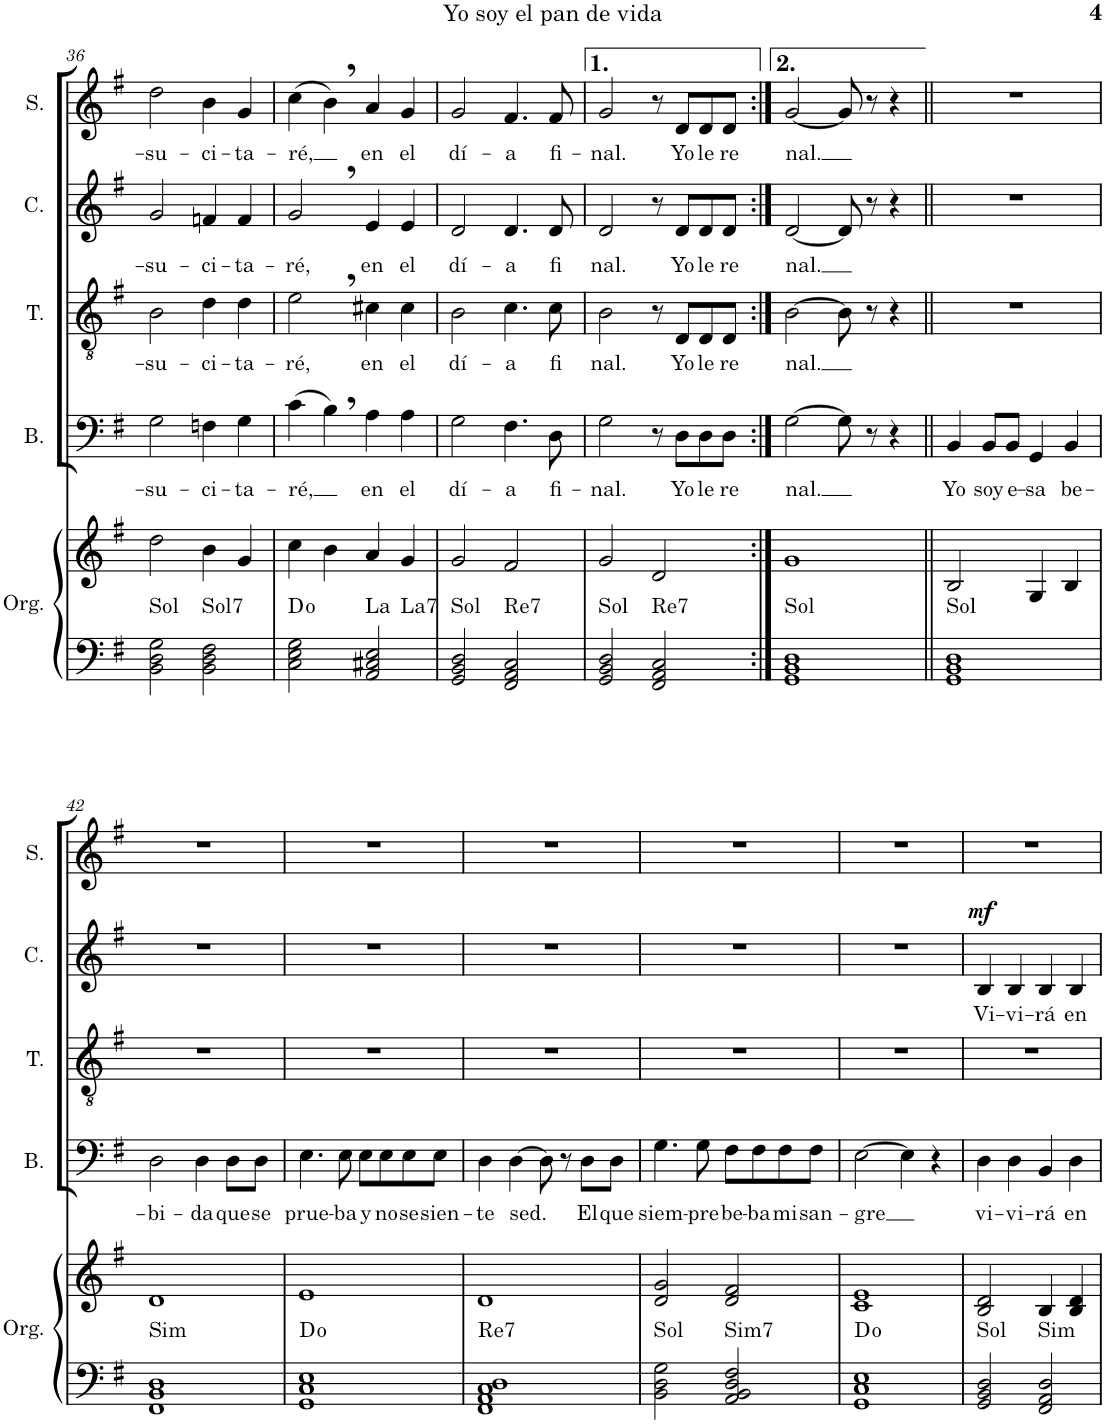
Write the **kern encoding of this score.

**kern	**kern	**harte	**kern	**text	**kern	**text	**kern	**text	**dynam	**kern	**text
*part5	*part5	*part5	*part4	*part4	*part3	*part3	*part2	*part2	*part2	*part1	*part1
*staff6	*staff5	*	*staff4	*staff4	*staff3	*staff3	*staff2	*staff2	*staff2	*staff1	*staff1
*I"Órgano	*	*	*I"Bajo	*	*I"Tenor	*	*I"Contralto	*	*	*I"Soprano	*
*	*	*	*I'B.	*	*I'T.	*	*I'C.	*	*	*I'S.	*
!!LO:PB:g=z
*clefF4	*clefG2	*	*clefF4	*	*clefGv2	*	*clefG2	*	*	*clefG2	*
*k[f#]	*k[f#]	*	*k[f#]	*	*k[f#]	*	*k[f#]	*	*	*k[f#]	*
*M4/4	*M4/4	*	*M4/4	*	*M4/4	*	*M4/4	*	*	*M4/4	*
*met(c)	*met(c)	*	*met(c)	*	*met(c)	*	*met(c)	*	*	*met(c)	*
=36	=36	=36	=36	=36	=36	=36	=36	=36	=36	=36	=36
!	!	!LO:H:kt=Sol	!	!LO:LY:b	!	!LO:LY:b	!	!LO:LY:b	!	!	!LO:LY:b
2BB\ 2D\ 2G\	2dd\	N	2G\	-su-	2B\	-su-	2g/	-su-	.	2dd\	-su-
!	!	!LO:H:kt=Sol7	!	!LO:LY:b	!	!LO:LY:b	!	!LO:LY:b	!	!	!LO:LY:b
2BB\ 2D\ 2F#\	4b\	N	4Fn\	-ci-	4d\	-ci-	4fn/	-ci-	.	4b\	-ci-
!	!	!	!	!LO:LY:b	!	!LO:LY:b	!	!LO:LY:b	!	!	!LO:LY:b
.	4g/	.	4G\	-ta-	4d\	-ta-	4f/	-ta-	.	4g/	-ta-
=37	=37	=37	=37	=37	=37	=37	=37	=37	=37	=37	=37
!	!	!	!	!LO:LY:b	!	!LO:LY:b	!	!LO:LY:b	!	!	!LO:LY:b
2C\ 2E\ 2G\	4cc\	D:dim	(4c\	-ré,	2e,\	-ré,	2g,/	-ré,	.	(4cc\	-ré,
.	4b\	.	4B,\)	.	.	.	.	.	.	4b,\)	.
!	!	!LO:H:n=1:kt=La	!	!LO:LY:b	!	!LO:LY:b	!	!LO:LY:b	!	!	!LO:LY:b
!	!	!LO:H:n=2:kt=La7	!	!	!	!	!	!	!	!	!
2AA/ 2C#X/ 2E/	4a/	N N	4A\	en	4c#X\	en	4e/	en	.	4a/	en
!	!	!	!	!LO:LY:b	!	!LO:LY:b	!	!LO:LY:b	!	!	!LO:LY:b
.	4g/	.	4A\	el	4c#\	el	4e/	el	.	4g/	el
=38	=38	=38	=38	=38	=38	=38	=38	=38	=38	=38	=38
!	!	!LO:H:kt=Sol	!	!LO:LY:b	!	!LO:LY:b	!	!LO:LY:b	!	!	!LO:LY:b
2GG/ 2BB/ 2D/	2g/	N	2G\	dí-	2B\	dí-	2d/	dí-	.	2g/	dí-
!	!	!LO:H:kt=Re7	!	!LO:LY:b	!	!LO:LY:b	!	!LO:LY:b	!	!	!LO:LY:b
2FF#/ 2AA/ 2C/	2f#/	N	4.F#\	-a	4.c\	-a	4.d/	-a	.	4.f#/	-a
!	!	!	!	!LO:LY:b	!	!LO:LY:b	!	!LO:LY:b	!	!	!LO:LY:b
.	.	.	8D\	fi-	8c\	fi	8d/	fi	.	8f#/	fi-
=39	=39	=39	=39	=39	=39	=39	=39	=39	=39	=39	=39
!	!	!LO:H:kt=Sol	!	!LO:LY:b	!	!LO:LY:b	!	!LO:LY:b	!	!	!LO:LY:b
2GG/ 2BB/ 2D/	2g/	N	2G\	-nal.	2B\	-nal.	2d/	-nal.	.	2g/	-nal.
!	!	!LO:H:kt=Re7	!	!	!	!	!	!	!	!	!
2FF#/ 2AA/ 2C/	2d/	N	8r	.	8r	.	8r	.	.	8r	.
!	!	!	!	!LO:LY:b	!	!LO:LY:b	!	!LO:LY:b	!	!	!LO:LY:b
.	.	.	8D\L	Yo	8D/L	Yo	8d/L	Yo	.	8d/L	Yo
!	!	!	!	!LO:LY:b	!	!LO:LY:b	!	!LO:LY:b	!	!	!LO:LY:b
.	.	.	8D\	le	8D/	le	8d/	le	.	8d/	le
!	!	!	!	!LO:LY:b	!	!LO:LY:b	!	!LO:LY:b	!	!	!LO:LY:b
.	.	.	8D\J	re	8D/J	re	8d/J	re	.	8d/J	re
=40:|!	=40:|!	=40:|!	=40:|!	=40:|!	=40:|!	=40:|!	=40:|!	=40:|!	=40:|!	=40:|!	=40:|!
!	!	!LO:H:kt=Sol	!	!LO:LY:b	!	!LO:LY:b	!	!LO:LY:b	!	!	!LO:LY:b
1GG 1BB 1D	1g	N	[2G\	nal.	[2B\	nal.	[2d/	nal.	.	[2g/	nal.
.	.	.	8G\]	.	8B\]	.	8d/]	.	.	8g/]	.
.	.	.	8r	.	8r	.	8r	.	.	8r	.
.	.	.	4r	.	4r	.	4r	.	.	4r	.
=41||	=41||	=41||	=41||	=41||	=41||	=41||	=41||	=41||	=41||	=41||	=41||
!	!	!LO:H:kt=Sol	!	!LO:LY:b	!	!	!	!	!	!	!
1GG 1BB 1D	2B/	N	4BB/	Yo	1r	.	1r	.	.	1r	.
!	!	!	!	!LO:LY:b	!	!	!	!	!	!	!
.	.	.	8BB/L	soy	.	.	.	.	.	.	.
!	!	!	!	!LO:LY:b	!	!	!	!	!	!	!
.	.	.	8BB/J	e-	.	.	.	.	.	.	.
!	!	!	!	!LO:LY:b	!	!	!	!	!	!	!
.	4G/	.	4GG/	-sa	.	.	.	.	.	.	.
!	!	!	!	!LO:LY:b	!	!	!	!	!	!	!
.	4B/	.	4BB/	be-	.	.	.	.	.	.	.
!!LO:LB:g=z
=42	=42	=42	=42	=42	=42	=42	=42	=42	=42	=42	=42
!	!	!LO:H:kt=Sim	!	!LO:LY:b	!	!	!	!	!	!	!
1FF# 1BB 1D	1d	N	2D\	-bi-	1r	.	1r	.	.	1r	.
!	!	!	!	!LO:LY:b	!	!	!	!	!	!	!
.	.	.	4D\	-da	.	.	.	.	.	.	.
!	!	!	!	!LO:LY:b	!	!	!	!	!	!	!
.	.	.	8D\L	que	.	.	.	.	.	.	.
!	!	!	!	!LO:LY:b	!	!	!	!	!	!	!
.	.	.	8D\J	se	.	.	.	.	.	.	.
=43	=43	=43	=43	=43	=43	=43	=43	=43	=43	=43	=43
!	!	!	!	!LO:LY:b	!	!	!	!	!	!	!
1GG 1C 1E	1e	D:dim	4.E\	prue-	1r	.	1r	.	.	1r	.
!	!	!	!	!LO:LY:b	!	!	!	!	!	!	!
.	.	.	8E\	-ba	.	.	.	.	.	.	.
!	!	!	!	!LO:LY:b	!	!	!	!	!	!	!
.	.	.	8E\L	y	.	.	.	.	.	.	.
!	!	!	!	!LO:LY:b	!	!	!	!	!	!	!
.	.	.	8E\	no	.	.	.	.	.	.	.
!	!	!	!	!LO:LY:b	!	!	!	!	!	!	!
.	.	.	8E\	se	.	.	.	.	.	.	.
!	!	!	!	!LO:LY:b	!	!	!	!	!	!	!
.	.	.	8E\J	sien-	.	.	.	.	.	.	.
=44	=44	=44	=44	=44	=44	=44	=44	=44	=44	=44	=44
!	!	!LO:H:kt=Re7	!	!LO:LY:b	!	!	!	!	!	!	!
1FF# 1AA 1C 1D	1d	N	4D\	-te	1r	.	1r	.	.	1r	.
!	!	!	!	!LO:LY:b	!	!	!	!	!	!	!
.	.	.	[4D\	sed.	.	.	.	.	.	.	.
.	.	.	8D\]	.	.	.	.	.	.	.	.
.	.	.	8r	.	.	.	.	.	.	.	.
!	!	!	!	!LO:LY:b	!	!	!	!	!	!	!
.	.	.	8D\L	El	.	.	.	.	.	.	.
!	!	!	!	!LO:LY:b	!	!	!	!	!	!	!
.	.	.	8D\J	que	.	.	.	.	.	.	.
=45	=45	=45	=45	=45	=45	=45	=45	=45	=45	=45	=45
!	!	!LO:H:kt=Sol	!	!LO:LY:b	!	!	!	!	!	!	!
2BB\ 2D\ 2G\	2d/ 2g/	N	4.G\	siem-	1r	.	1r	.	.	1r	.
!	!	!	!	!LO:LY:b	!	!	!	!	!	!	!
.	.	.	8G\	-pre	.	.	.	.	.	.	.
!	!	!LO:H:kt=Sim7	!	!LO:LY:b	!	!	!	!	!	!	!
2AA/ 2BB/ 2D/ 2F#/	2d/ 2f#/	N	8F#\L	be-	.	.	.	.	.	.	.
!	!	!	!	!LO:LY:b	!	!	!	!	!	!	!
.	.	.	8F#\	-ba	.	.	.	.	.	.	.
!	!	!	!	!LO:LY:b	!	!	!	!	!	!	!
.	.	.	8F#\	mi	.	.	.	.	.	.	.
!	!	!	!	!LO:LY:b	!	!	!	!	!	!	!
.	.	.	8F#\J	san-	.	.	.	.	.	.	.
=46	=46	=46	=46	=46	=46	=46	=46	=46	=46	=46	=46
!	!	!	!	!LO:LY:b	!	!	!	!	!	!	!
1GG 1C 1E	1c 1e	D:dim	[2E\	-gre	1r	.	1r	.	.	1r	.
.	.	.	4E\]	.	.	.	.	.	.	.	.
.	.	.	4r	.	.	.	.	.	.	.	.
=47	=47	=47	=47	=47	=47	=47	=47	=47	=47	=47	=47
!	!	!LO:H:kt=Sol	!	!LO:LY:b	!	!	!	!LO:LY:b	!LO:DY:a	!	!
2GG/ 2BB/ 2D/	2B/ 2d/	N	4D\	vi-	1r	.	4B/	Vi-	mf	1r	.
!	!	!	!	!LO:LY:b	!	!	!	!LO:LY:b	!	!	!
.	.	.	4D\	-vi-	.	.	4B/	-vi-	.	.	.
!	!	!LO:H:kt=Sim	!	!LO:LY:b	!	!	!	!LO:LY:b	!	!	!
2FF#/ 2AA/ 2D/	4B/	N	4BB/	-rá	.	.	4B/	-rá	.	.	.
!	!	!	!	!LO:LY:b	!	!	!	!LO:LY:b	!	!	!
.	4B/ 4d/	.	4D\	en	.	.	4B/	en	.	.	.
=	=	=	=	=	=	=	=	=	=	=	=
*-	*-	*-	*-	*-	*-	*-	*-	*-	*-	*-	*-
